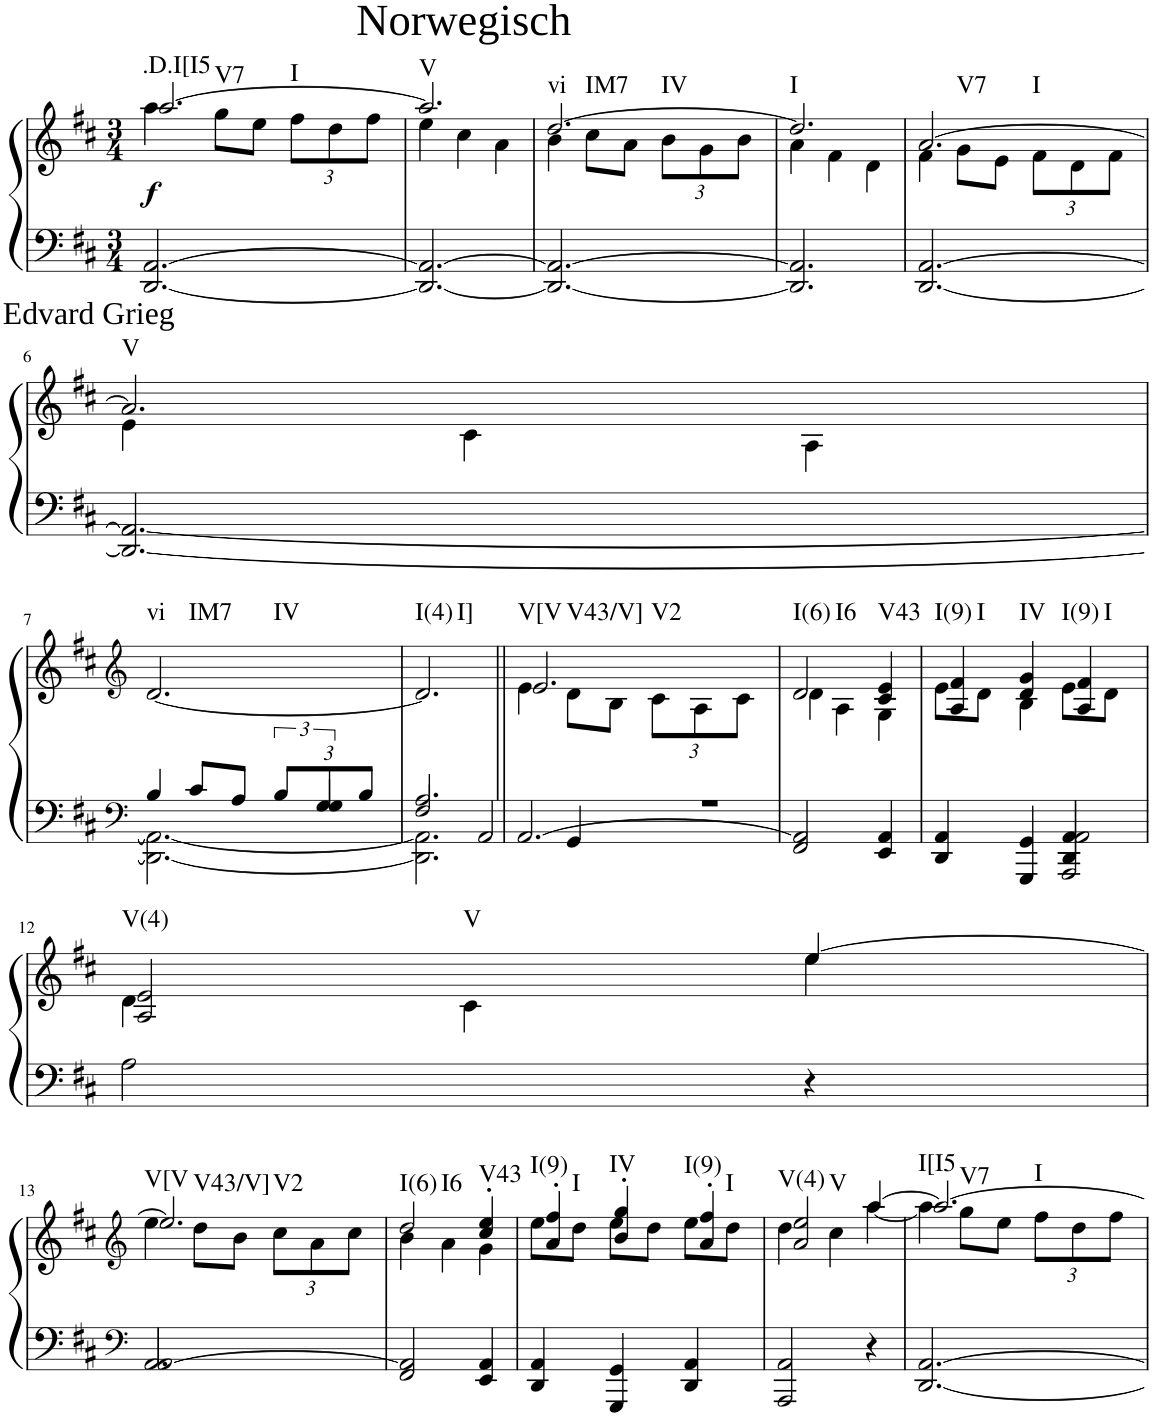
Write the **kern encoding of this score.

**kern	**kern	**dynam	**harte
*part1	*part1	*part1	*part1
*staff2	*staff1	*staff1/2	*
*I"Klavier linke Hand	*	*	*
*clefF4	*clefG2	*	*
*k[f#c#]	*k[f#c#]	*	*
*M3/4	*M3/4	*	*
=1	=1	=1	=1
*	*^	*	*
!	!LO:TX:a:t=Norwegisch	!	!	!
!	!	!	!LO:DY:b	!LO:H:n=1:kt=.D.I[I5
!	!	!	!	!LO:H:n=2:kt=V7
!	!	!	!	!LO:H:n=3:kt=I
[2.DD/ [2.AA/	[2.aa/	4aa\	f	N N N
.	.	8gg\L	.	.
.	.	8ee\J	.	.
*	*	*Xbrackettup	*	*
.	.	12ff#\L	.	.
.	.	12dd\	.	.
.	.	12ff#\J	.	.
=2	=2	=2	=2	=2
!	!	!	!	!LO:H:kt=V
2.DD/_ 2.AA/_	2.aa/]	4ee\	.	N
.	.	4cc#\	.	.
.	.	4a\	.	.
=3	=3	=3	=3	=3
!	!	!	!	!LO:H:n=1:kt=vi
!	!	!	!	!LO:H:n=2:kt=IM7
!	!	!	!	!LO:H:n=3:kt=IV
2.DD/_ 2.AA/_	[2.dd/	4b\	.	N N N
.	.	8cc#\L	.	.
.	.	8a\J	.	.
.	.	12b\L	.	.
.	.	12g\	.	.
.	.	12b\J	.	.
=4	=4	=4	=4	=4
!	!	!	!	!LO:H:kt=I
2.DD/] 2.AA/]	2.dd/]	4a\	.	N
.	.	4f#\	.	.
.	.	4d\	.	.
=5	=5	=5	=5	=5
!	!	!	!	!LO:H:n=1:kt=V7
!	!	!	!	!LO:H:n=2:kt=I
[2.DD/ [2.AA/	[2.a/	4f#\	.	N N
.	.	8g\L	.	.
.	.	8e\J	.	.
.	.	12f#\L	.	.
.	.	12d\	.	.
.	.	12f#\J	.	.
!!LO:LB:g=z	!!
=6	=6	=6	=6	=6
!	!LO:TX:a:t=Edvard Grieg	!	!	!LO:H:kt=V
2.DD/_ 2.AA/_	2.a/]	4e\	.	N
.	.	4c#\	.	.
.	.	4A\	.	.
*	*v	*v	*	*
!!LO:LB:g=z
=7	=7	=7	=7
*clefF4	*clefG2	*	*
*^	*^	*	*
*	*^	*	*	*	*
!	!	!	!	!	!	!LO:H:n=1:kt=vi
!	!	!	!	!	!	!LO:H:n=2:kt=IM7
!	!	!	!	!	!	!LO:H:n=3:kt=IV
*	*	*	*v	*v	*	*
4B/	2.DD\_ 2.AA\_	2ryy	[2.d/	.	N N N
8c#/L	.	.	.	.	.
8A/J	.	.	.	.	.
*Xbrackettup	*	*brackettup	*	*	*
12B/L	.	12ryy	.	.	.
12G/	.	6G/	.	.	.
12B/J	.	.	.	.	.
=8	=8	=8	=8	=8	=8
!	!	!	!	!	!LO:H:n=1:kt=I(4)
!	!	!	!	!	!LO:H:n=2:kt=I]
2.A/	2.DD\] 2.AA\]	2F#/	2.d/]	.	N N
.	.	[4AA/	.	.	.
=9||	=9||	=9||	=9||	=9||	=9||
*	*	*	*^	*	*
!	!	!	!	!	!	!LO:H:n=1:kt=V[V
!	!	!	!	!	!	!LO:H:n=2:kt=V43/V]
!	!	!	!	!	!	!LO:H:n=3:kt=V2
*	*v	*v	*	*	*	*
[2.AA/	4AA/]	2.e/	4e\	.	N N N
.	4GG/	.	8d\L	.	.
.	.	.	8B\J	.	.
.	4r	.	12c#\L	.	.
.	.	.	12A\	.	.
.	.	.	12c#\J	.	.
*v	*v	*	*	*	*
=10	=10	=10	=10	=10
!	!	!	!	!LO:H:n=1:kt=I(6)
!	!	!	!	!LO:H:n=2:kt=I6
2FF#/ 2AA/]	2d/	4d\	.	N N
.	.	4A\	.	.
!	!	!	!	!LO:H:kt=V43
2r	4c#/ 4e/	4G\	.	N
.	2ryy	2ryy	.	.
4EE/ 4AA/	.	.	.	.
=11	=11	=11	=11	=11
*^	*	*	*	*
!	!	!	!	!	!LO:H:n=1:kt=I(9)
!	!	!	!	!	!LO:H:n=2:kt=I
4DD/ 4AA/	2ryy	4A/ 4f#/	8e\L	.	N N
.	.	.	8d\J	.	.
!	!	!	!	!	!LO:H:kt=IV
4GGG/ 4GG/	.	4d/ 4g/	4B\	.	N
!	!	!	!	!	!LO:H:n=1:kt=I(9)
!	!	!	!	!	!LO:H:n=2:kt=I
4DD/ 4AA/	[4AAA/ [4AA/	4A/ 4f#/	8e\L	.	N N
.	.	.	8d\J	.	.
*v	*v	*	*	*	*
!!LO:LB:g=z	!!
=12	=12	=12	=12	=12
!	!	!	!	!LO:H:n=1:kt=V(4)
!	!	!	!	!LO:H:n=2:kt=V
2A\	2A/ 2e/	4d\	.	N N
.	.	4c#\	.	.
4AAA/] 4AA/]	[4ee/	4ee\	.	.
4r	4ryy	4ryy	.	.
!!LO:LB:g=z	!!
=13	=13	=13	=13	=13
*clefF4	*clefG2	*	*	*
*^	*	*	*	*
!	!	!	!	!	!LO:H:n=1:kt=V[V
!	!	!	!	!	!LO:H:n=2:kt=V43/V]
!	!	!	!	!	!LO:H:n=3:kt=V2
[2.AA/	2AA/	2.ee/]	4ee\	.	N N N
.	.	.	8dd\L	.	.
.	.	.	8b\J	.	.
.	4ryy	.	12cc#\L	.	.
.	.	.	12a\	.	.
.	.	.	12cc#\J	.	.
*v	*v	*	*	*	*
=14	=14	=14	=14	=14
!	!	!	!	!LO:H:n=1:kt=I(6)
!	!	!	!	!LO:H:n=2:kt=I6
2FF#/ 2AA/]	2dd/	4b\	.	N N
.	.	4a\	.	.
!	!	!	!	!LO:H:kt=V43
4EE/ 4AA/	4cc#/' 4ee/'	4g\	.	N
=15	=15	=15	=15	=15
!	!	!	!	!LO:H:n=1:kt=I(9)
!	!	!	!	!LO:H:n=2:kt=I
4DD/ 4AA/	4a/' 4ff#/'	8ee\L	.	N N
.	.	8dd\J	.	.
!	!	!	!	!LO:H:kt=IV
4GGG/ 4GG/	4b/' 4gg/'	8ee\L	.	N
.	.	8dd\J	.	.
!	!	!	!	!LO:H:n=1:kt=I(9)
!	!	!	!	!LO:H:n=2:kt=I
4DD/ 4AA/	4a/' 4ff#/'	8ee\L	.	N N
.	.	8dd\J	.	.
=16	=16	=16	=16	=16
!	!	!	!	!LO:H:n=1:kt=V(4)
!	!	!	!	!LO:H:n=2:kt=V
2AAA/ 2AA/	2a/ 2ee/	4dd\	.	N N
.	.	4cc#\	.	.
4r	[4aa/	[4aa\	.	.
=17	=17	=17	=17	=17
!	!	!	!	!LO:H:n=1:kt=I[I5
!	!	!	!	!LO:H:n=2:kt=V7
!	!	!	!	!LO:H:n=3:kt=I
[2.DD/ [2.AA/	2.aa/_	4aa\]	.	N N N
.	.	8gg\L	.	.
.	.	8ee\J	.	.
.	.	12ff#\L	.	.
.	.	12dd\	.	.
.	.	12ff#\J	.	.
*	*v	*v	*	*
=	=	=	=
*-	*-	*-	*-
